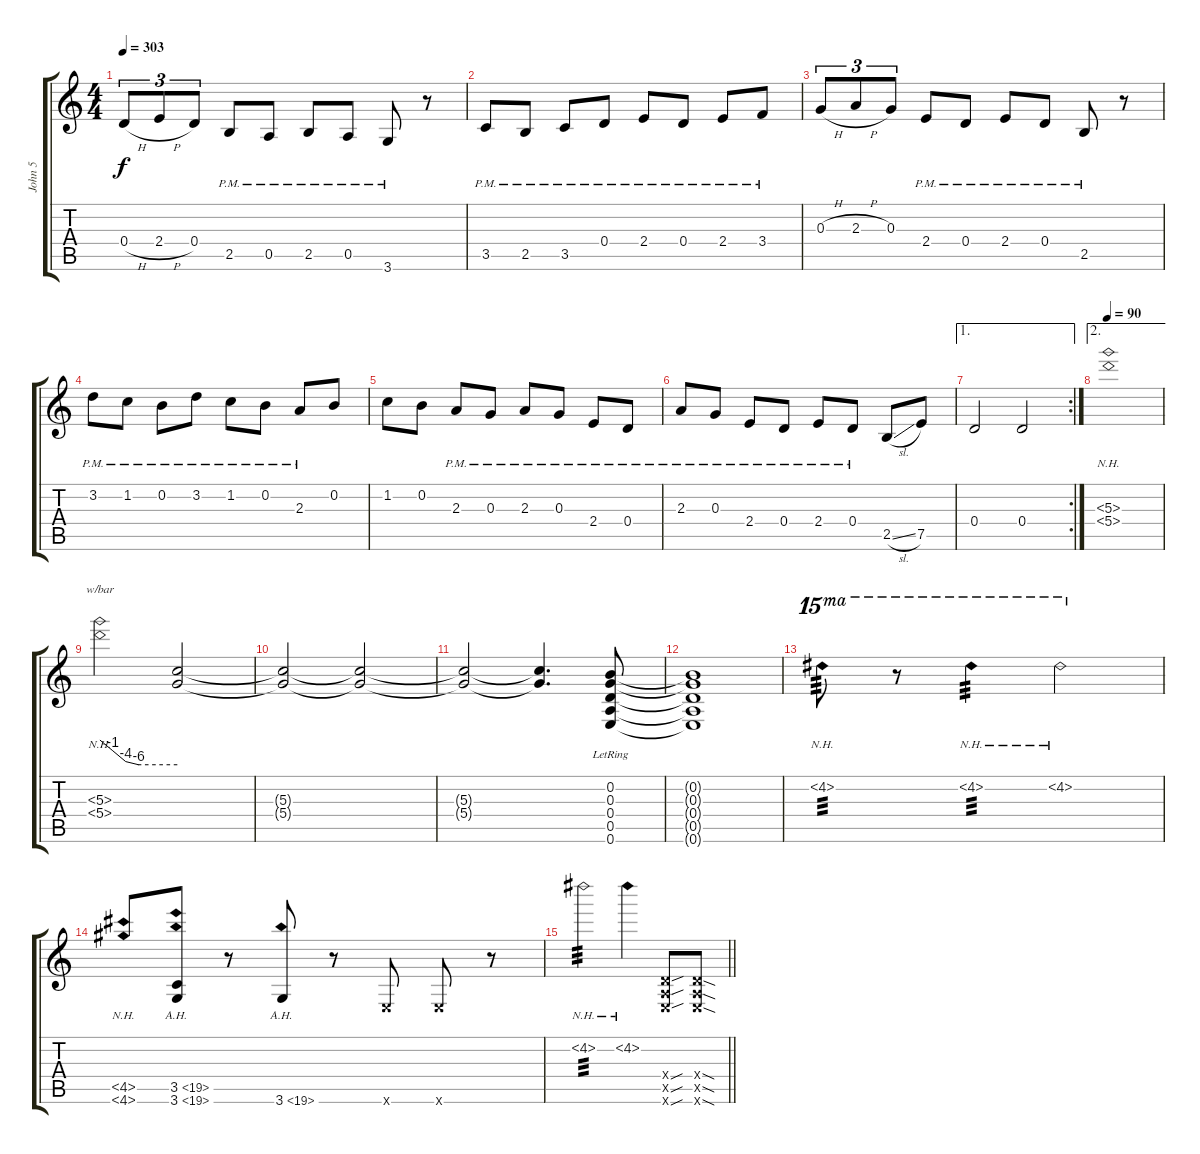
\track ("John 5" "John 5") {instrument distortionguitar}
\staff {score tabs}
\tuning (E4 B3 G3 D3 A2 E2) {hide}
\ts (4 4)
\tempo 303
\clef g2
\ks c
0.4{h}.8{tu (3 2) dy f} 2.4{h}.8{tu (3 2)} 0.4.8{tu (3 2)} 2.5{pm}.8 0.5{pm}.8 2.5{pm}.8 0.5{pm}.8 3.6{pm}.8 r.8 |
3.5{pm}.8 2.5{pm}.8 3.5{pm}.8 0.4{pm}.8 2.4{pm}.8 0.4{pm}.8 2.4{pm}.8 3.4{pm}.8 |
0.3{h}.8{tu (3 2)} 2.3{h}.8{tu (3 2)} 0.3.8{tu (3 2)} 2.4{pm}.8 0.4{pm}.8 2.4{pm}.8 0.4{pm}.8 2.5{pm}.8 r.8 |
3.2{pm}.8 1.2{pm}.8 0.2{pm}.8 3.2{pm}.8 1.2{pm}.8 0.2{pm}.8 2.3{pm}.8 0.2.8 |
1.2.8 0.2.8 2.3{pm}.8 0.3{pm}.8 2.3{pm}.8 0.3{pm}.8 2.4{pm}.8 0.4{pm}.8 |
2.3{pm}.8 0.3{pm}.8 2.4{pm}.8 0.4{pm}.8 2.4{pm}.8 0.4{pm}.8 2.5{sl}.8 7.5.8 |
\ae 1
\rc 2
0.4.2 0.4.2 |
\ae 2
\tempo 90
(5.3{nh} 5.4{nh}).1{instrument distortionguitar} |
(5.3{nh} 5.4{nh}).2{tbe (custom default 0 0 10 -4 20 -16 30 -24 60 -24)} (5.3{t} 5.4{t}).2 |
(5.3{t} 5.4{t}).2 (5.3{t} 5.4{t}).2 |
(5.3{t} 5.4{t}).2 (5.3{t} 5.4{t}).4{d} (0.2{lr} 0.3{lr} 0.4{lr} 0.5{lr} 0.6{lr}).8 |
(0.2{t} 0.3{t} 0.4{t} 0.5{t} 0.6{t}).1 |
4.2{nh}.8{ot 15ma tp 3} r.8{ot 15ma} 4.2{nh}.4{ot 15ma tp 3} 4.2{nh}.2{ot 15ma} |
(4.5{nh} 4.6{nh}).8 (3.5{ah 16} 3.6{ah 16}).8 r.8 3.6{ah 16}.8 r.8 0.6{x}.8 0.6{x}.8 r.8 |
\barLineRight lightlight
4.2{nh}.2{tp 3} 4.2{nh}.4 (0.4{sou x} 0.5{sou x} 0.6{sou x}).8 (0.4{sod x} 0.5{sod x} 0.6{sod x}).8
